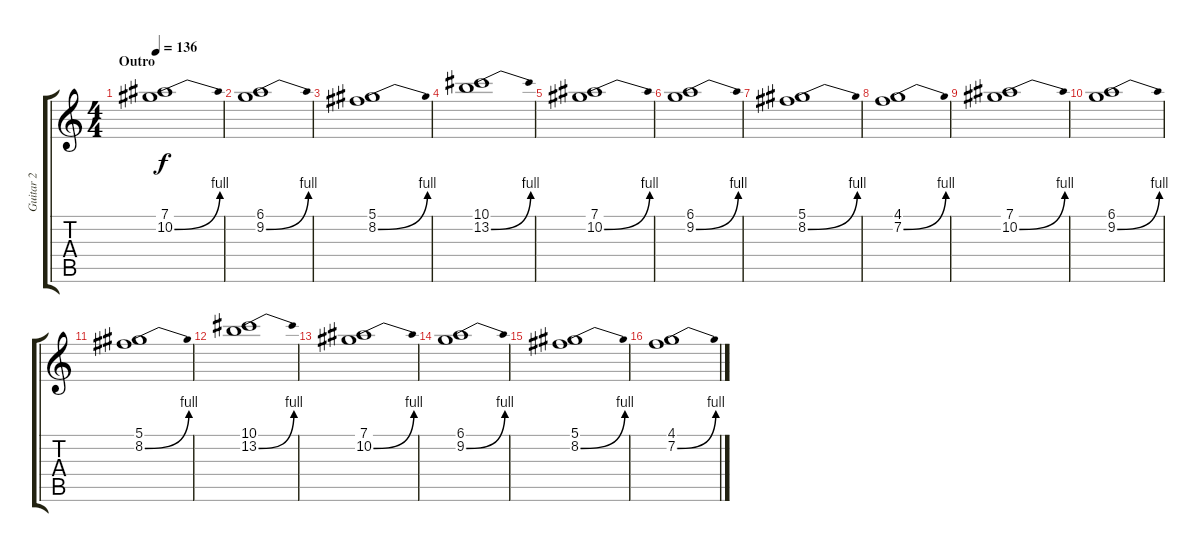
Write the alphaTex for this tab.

\track ("Guitar 2" "Guitar 2") {instrument distortionguitar}
\staff {score tabs}
\tuning (Eb4 Bb3 Gb3 Db3 Ab2 Eb2) {hide}
\ts (4 4)
\section ("" "Outro")
\tempo 136
\clef g2
\ks c
(7.1 10.2{be (bend 0 0 60 4)}).1{dy f} |
(6.1 9.2{be (bend 0 0 60 4)}).1 |
(5.1 8.2{be (bend 0 0 60 4)}).1 |
(10.1 13.2{be (bend 0 0 60 4)}).1 |
(7.1 10.2{be (bend 0 0 60 4)}).1 |
(6.1 9.2{be (bend 0 0 60 4)}).1 |
(5.1 8.2{be (bend 0 0 60 4)}).1 |
(4.1 7.2{be (bend 0 0 60 4)}).1 |
(7.1 10.2{be (bend 0 0 60 4)}).1 |
(6.1 9.2{be (bend 0 0 60 4)}).1 |
(5.1 8.2{be (bend 0 0 60 4)}).1 |
(10.1 13.2{be (bend 0 0 60 4)}).1 |
(7.1 10.2{be (bend 0 0 60 4)}).1 |
(6.1 9.2{be (bend 0 0 60 4)}).1 |
(5.1 8.2{be (bend 0 0 60 4)}).1 |
(4.1 7.2{be (bend 0 0 60 4)}).1
